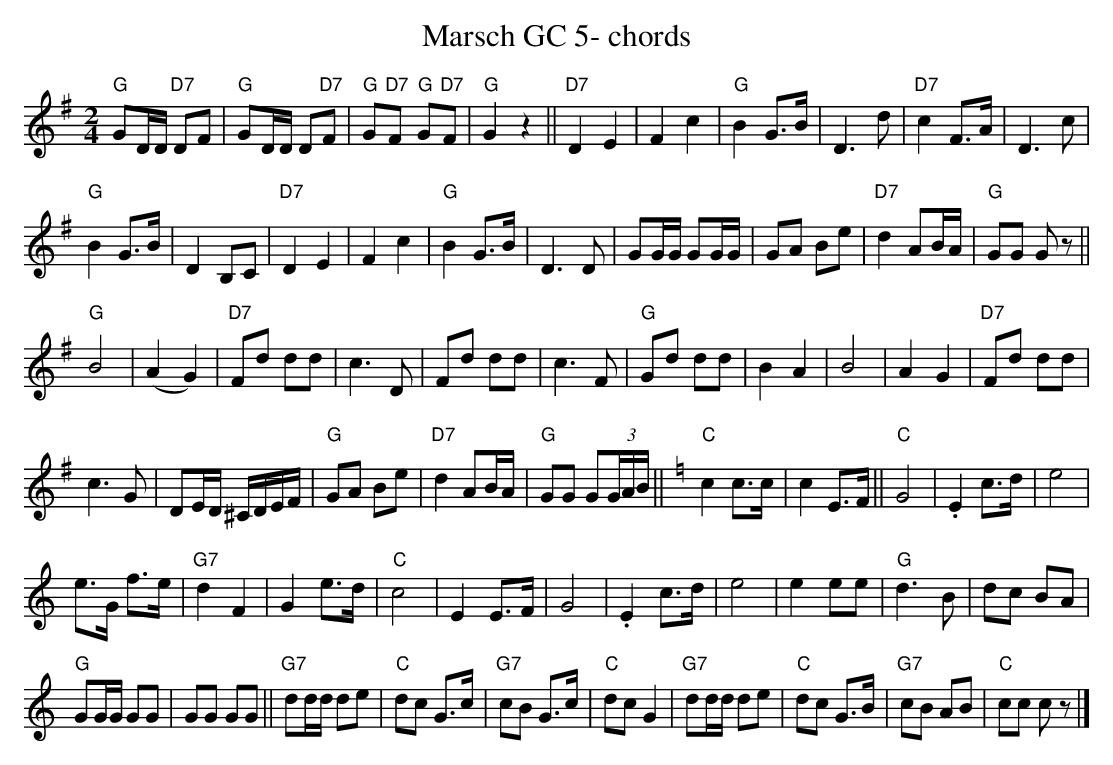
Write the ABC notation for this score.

X:1
T:Marsch GC 5- chords
M:2/4
L:1/8
K:G %%MIDI gchordon
"G"GD/2D/2 "D7"DF | "G"GD/2D/2 D"D7"F | "G"G"D7"F "G"G"D7"F | "G"G2z2 || "D7"D2E2 | F2c2 | "G"B2G>B | D3d | "D7"c2F>A | D3c |
"G"B2G>B | D2B,C | "D7"D2E2 | F2c2 | "G"B2G>B | D3D | GG/2G/2 GG/2G/2 | GA Be | "D7"d2 AB/2A/2 | "G"GG Gz ||
"G"B4 | (A2G2) | "D7"Fd dd | c3D | Fd dd | c3F | "G"Gd dd | B2A2 | B4 | A2G2 | "D7"Fd dd |
c3G | DE/2D/2 ^C/2D/2E/2F/2 | "G"GA Be | "D7"d2 AB/2A/2 | "G"GG G(3G/2A/2B/2 || [K:C] "C"c2c>c | c2E>F || "C"G4 | .E2 c>d | e4 |
e>G f>e | "G7"d2F2 | G2 e>d | "C"c4 | E2E>F | G4 | .E2c>d | e4 | e2ee | "G"d3B | dc BA |
"G"GG/2G/2 GG | GG GG || "G7"dd/2d/2 de | "C"dc G>c | "G7"cB G>c | "C"dcG2 | "G7"dd/2d/2 de | "C"dc G>B | "G7"cB AB | "C"cc cz |]
